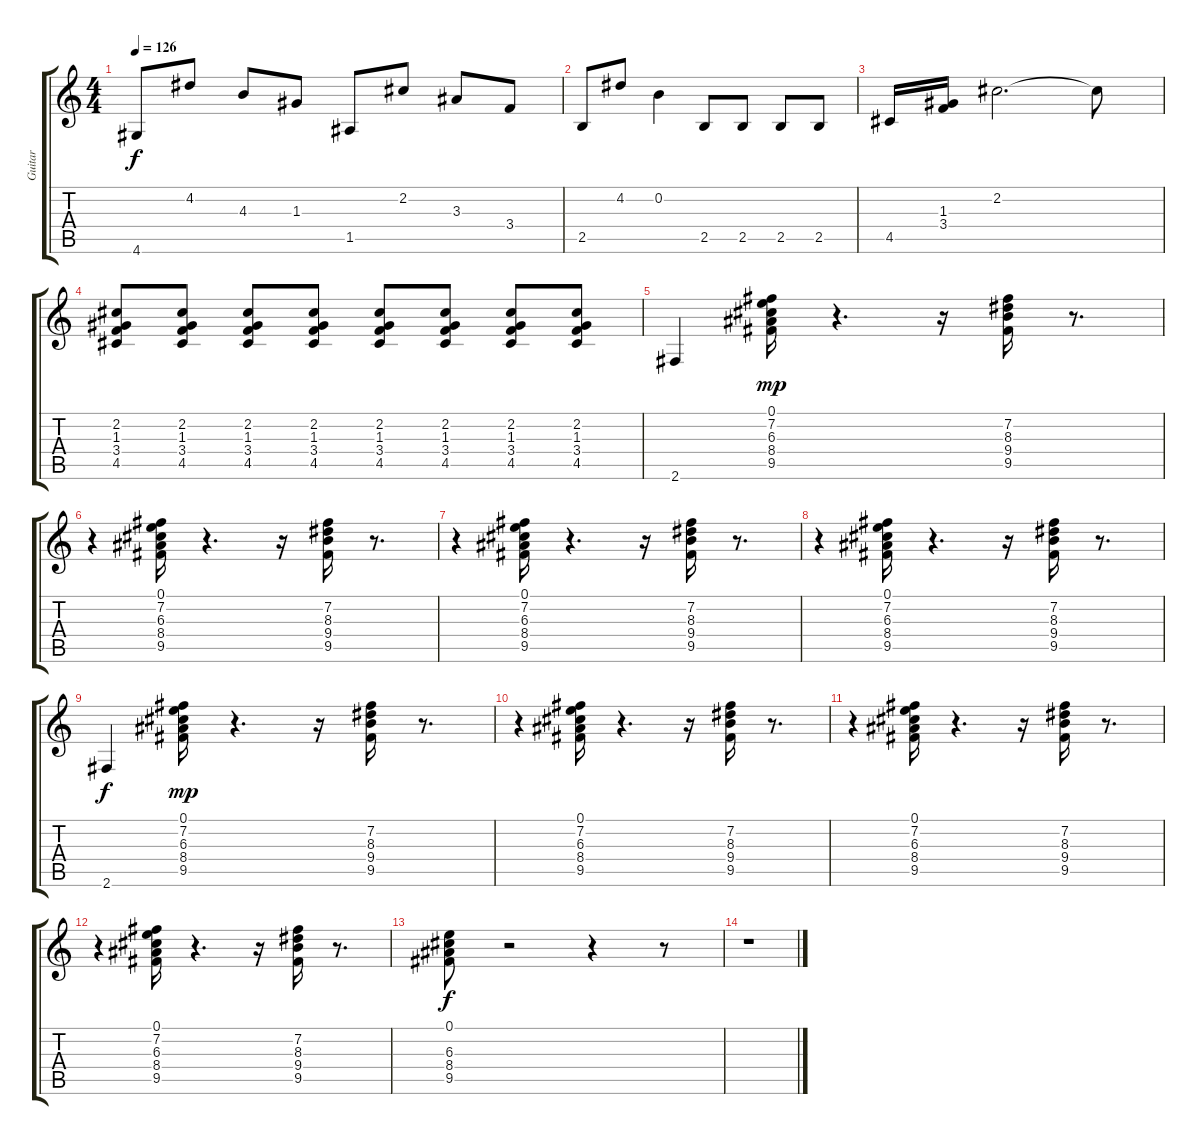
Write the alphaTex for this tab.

\track ("Guitar" "Guitar") {instrument electricguitarclean}
\staff {score tabs}
\tuning (E4 B3 G3 D3 A2 E2) {hide}
\ts (4 4)
\tempo 126
\clef g2
\ks c
4.6.8{dy f} 4.2.8 4.3.8 1.3.8 1.5.8 2.2.8 3.3.8 3.4.8 |
2.5.8 4.2.8 0.2.4 2.5.8 2.5.8 2.5.8 2.5.8 |
4.5.16 (1.3 3.4).16 2.2.2{d} 2.2{t}.8 |
(2.2 1.3 3.4 4.5).8 (2.2 1.3 3.4 4.5).8 (2.2 1.3 3.4 4.5).8 (2.2 1.3 3.4 4.5).8 (2.2 1.3 3.4 4.5).8 (2.2 1.3 3.4 4.5).8 (2.2 1.3 3.4 4.5).8 (2.2 1.3 3.4 4.5).8 |
2.6.4 (0.1 7.2 6.3 8.4 9.5).16{dy mp} r.4{d} r.16 (7.2 8.3 9.4 9.5).16 r.8{d} |
r.4 (0.1 7.2 6.3 8.4 9.5).16 r.4{d} r.16 (7.2 8.3 9.4 9.5).16 r.8{d} |
r.4 (0.1 7.2 6.3 8.4 9.5).16 r.4{d} r.16 (7.2 8.3 9.4 9.5).16 r.8{d} |
r.4 (0.1 7.2 6.3 8.4 9.5).16 r.4{d} r.16 (7.2 8.3 9.4 9.5).16 r.8{d} |
2.6.4{dy f} (0.1 7.2 6.3 8.4 9.5).16{dy mp} r.4{d} r.16 (7.2 8.3 9.4 9.5).16 r.8{d} |
r.4 (0.1 7.2 6.3 8.4 9.5).16 r.4{d} r.16 (7.2 8.3 9.4 9.5).16 r.8{d} |
r.4 (0.1 7.2 6.3 8.4 9.5).16 r.4{d} r.16 (7.2 8.3 9.4 9.5).16 r.8{d} |
r.4 (0.1 7.2 6.3 8.4 9.5).16 r.4{d} r.16 (7.2 8.3 9.4 9.5).16 r.8{d} |
(0.1 6.3 8.4 9.5).8{dy f} r.2 r.4 r.8 |
r.1
